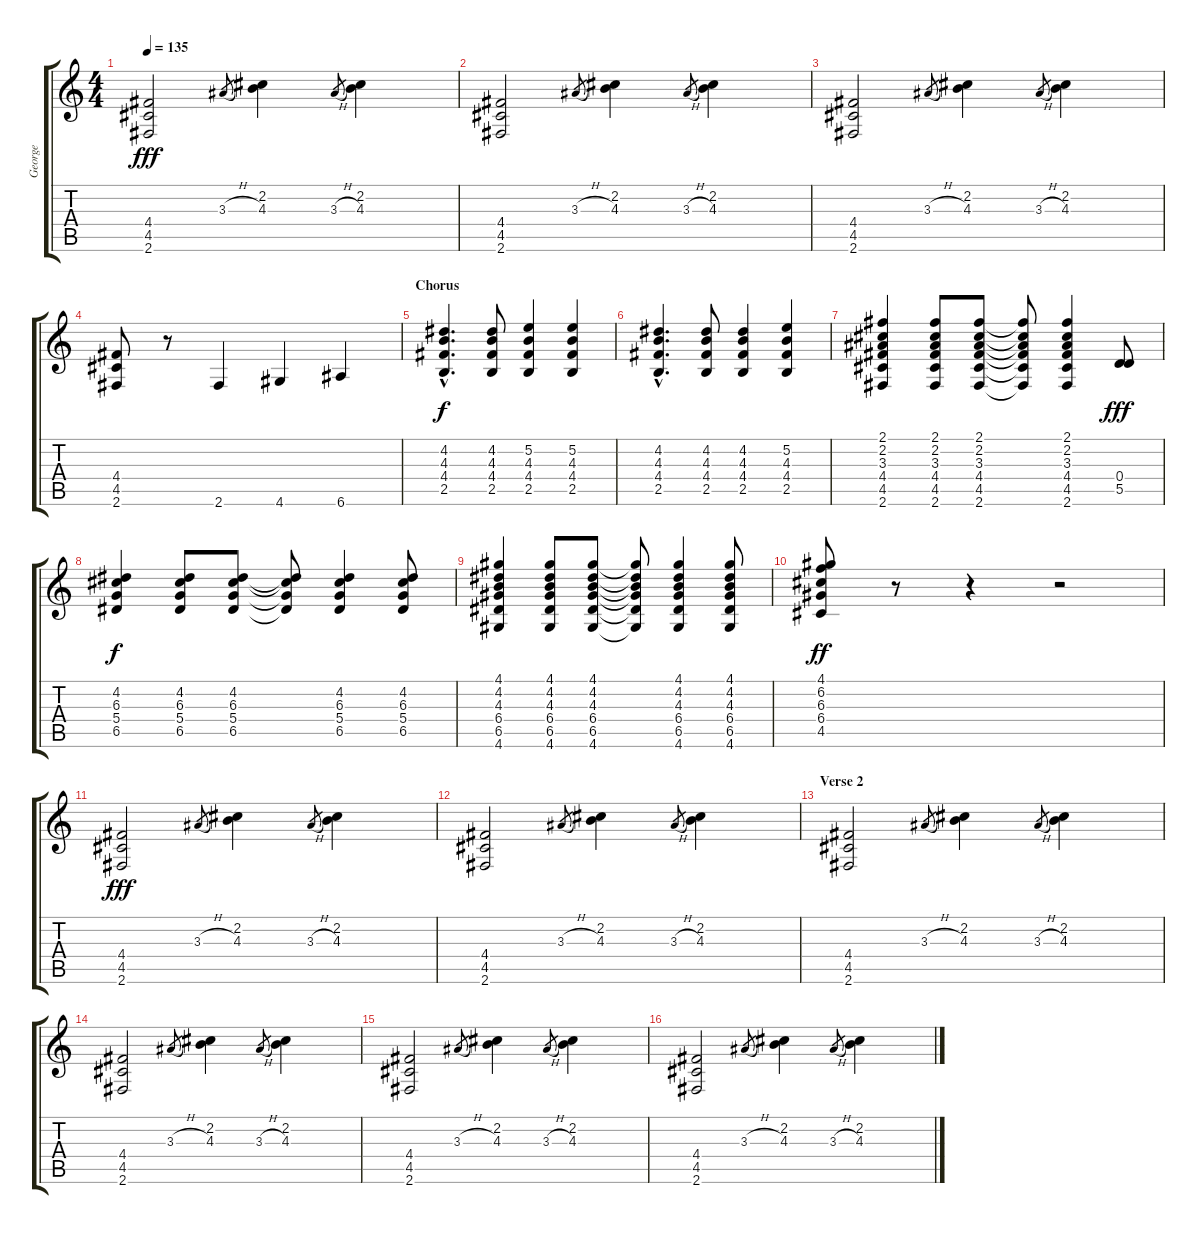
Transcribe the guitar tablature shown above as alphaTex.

\track ("George" "George") {instrument electricguitarjazz}
\staff {score tabs}
\tuning (E4 B3 G3 D3 A2 E2) {hide}
\ts (4 4)
\tempo 135
\clef g2
\ks c
(4.4 4.5 2.6).2{dy fff} 3.3{h}.8{gr} (2.2 4.3).4 3.3{h}.8{gr} (2.2 4.3).4 |
(4.4 4.5 2.6).2 3.3{h}.8{gr} (2.2 4.3).4 3.3{h}.8{gr} (2.2 4.3).4 |
(4.4 4.5 2.6).2 3.3{h}.8{gr} (2.2 4.3).4 3.3{h}.8{gr} (2.2 4.3).4 |
(4.4 4.5 2.6).8 r.8 2.6.4 4.6.4 6.6.4 |
\section ("" "Chorus")
(4.2{hac} 4.3{hac} 4.4{hac} 2.5{hac}).4{d dy f} (4.2 4.3 4.4 2.5).8 (5.2 4.3 4.4 2.5).4 (5.2 4.3 4.4 2.5).4 |
(4.2{hac} 4.3{hac} 4.4{hac} 2.5{hac}).4{d} (4.2 4.3 4.4 2.5).8 (4.2 4.3 4.4 2.5).4 (5.2 4.3 4.4 2.5).4 |
(2.1 2.2 3.3 4.4 4.5 2.6).4 (2.1 2.2 3.3 4.4 4.5 2.6).8 (2.1 2.2 3.3 4.4 4.5 2.6).8 (2.1{t} 2.2{t} 3.3{t} 4.4{t} 4.5{t} 2.6{t}).8 (2.1 2.2 3.3 4.4 4.5 2.6).4 (0.4 5.5).8{dy fff} |
(4.2 6.3 5.4 6.5).4{dy f} (4.2 6.3 5.4 6.5).8 (4.2 6.3 5.4 6.5).8 (4.2{t} 6.3{t} 5.4{t} 6.5{t}).8 (4.2 6.3 5.4 6.5).4 (4.2 6.3 5.4 6.5).8 |
(4.1 4.2 4.3 6.4 6.5 4.6).4 (4.1 4.2 4.3 6.4 6.5 4.6).8 (4.1 4.2 4.3 6.4 6.5 4.6).8 (4.1{t} 4.2{t} 4.3{t} 6.4{t} 6.5{t} 4.6{t}).8 (4.1 4.2 4.3 6.4 6.5 4.6).4 (4.1 4.2 4.3 6.4 6.5 4.6).8 |
(4.1 6.2 6.3 6.4 4.5).8{dy ff} r.8 r.4 r.2 |
(4.4 4.5 2.6).2{dy fff} 3.3{h}.8{gr} (2.2 4.3).4 3.3{h}.8{gr} (2.2 4.3).4 |
(4.4 4.5 2.6).2 3.3{h}.8{gr} (2.2 4.3).4 3.3{h}.8{gr} (2.2 4.3).4 |
\section ("" "Verse 2")
(4.4 4.5 2.6).2 3.3{h}.8{gr} (2.2 4.3).4 3.3{h}.8{gr} (2.2 4.3).4 |
(4.4 4.5 2.6).2 3.3{h}.8{gr} (2.2 4.3).4 3.3{h}.8{gr} (2.2 4.3).4 |
(4.4 4.5 2.6).2 3.3{h}.8{gr} (2.2 4.3).4 3.3{h}.8{gr} (2.2 4.3).4 |
(4.4 4.5 2.6).2 3.3{h}.8{gr} (2.2 4.3).4 3.3{h}.8{gr} (2.2 4.3).4
